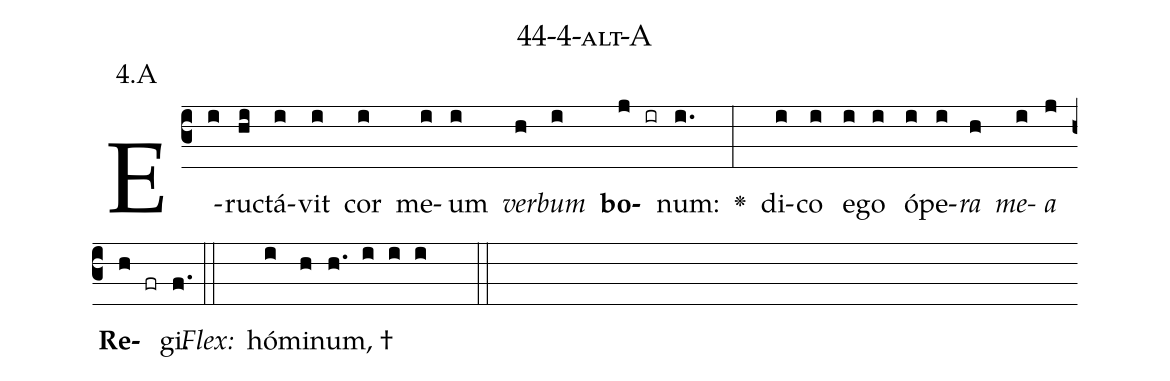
name: 44-4-alt-A;
annotation: 4.A;
%%
(c3)E(i)ruc(hi)tá(i)vit(i) cor(i) me(i)um(i) <i>ver</i>(h)<i>bum</i>(i) <b>bo</b>(j ir)num:(i.) <v>\greheightstar</v>(:) di(i)co(i) e(i)go(i) ó(i)pe(i)<i>ra</i>(h) <i>me</i>(i)<i>a</i>(j) <b>Re</b>(h fr)gi.(f.) (::)
<i>Flex:</i>()  hó(i)mi(h)num, †(h. i i i  ::)

%E(i) u(h) o(i) u(j) a(h) e.(f.) (::)
